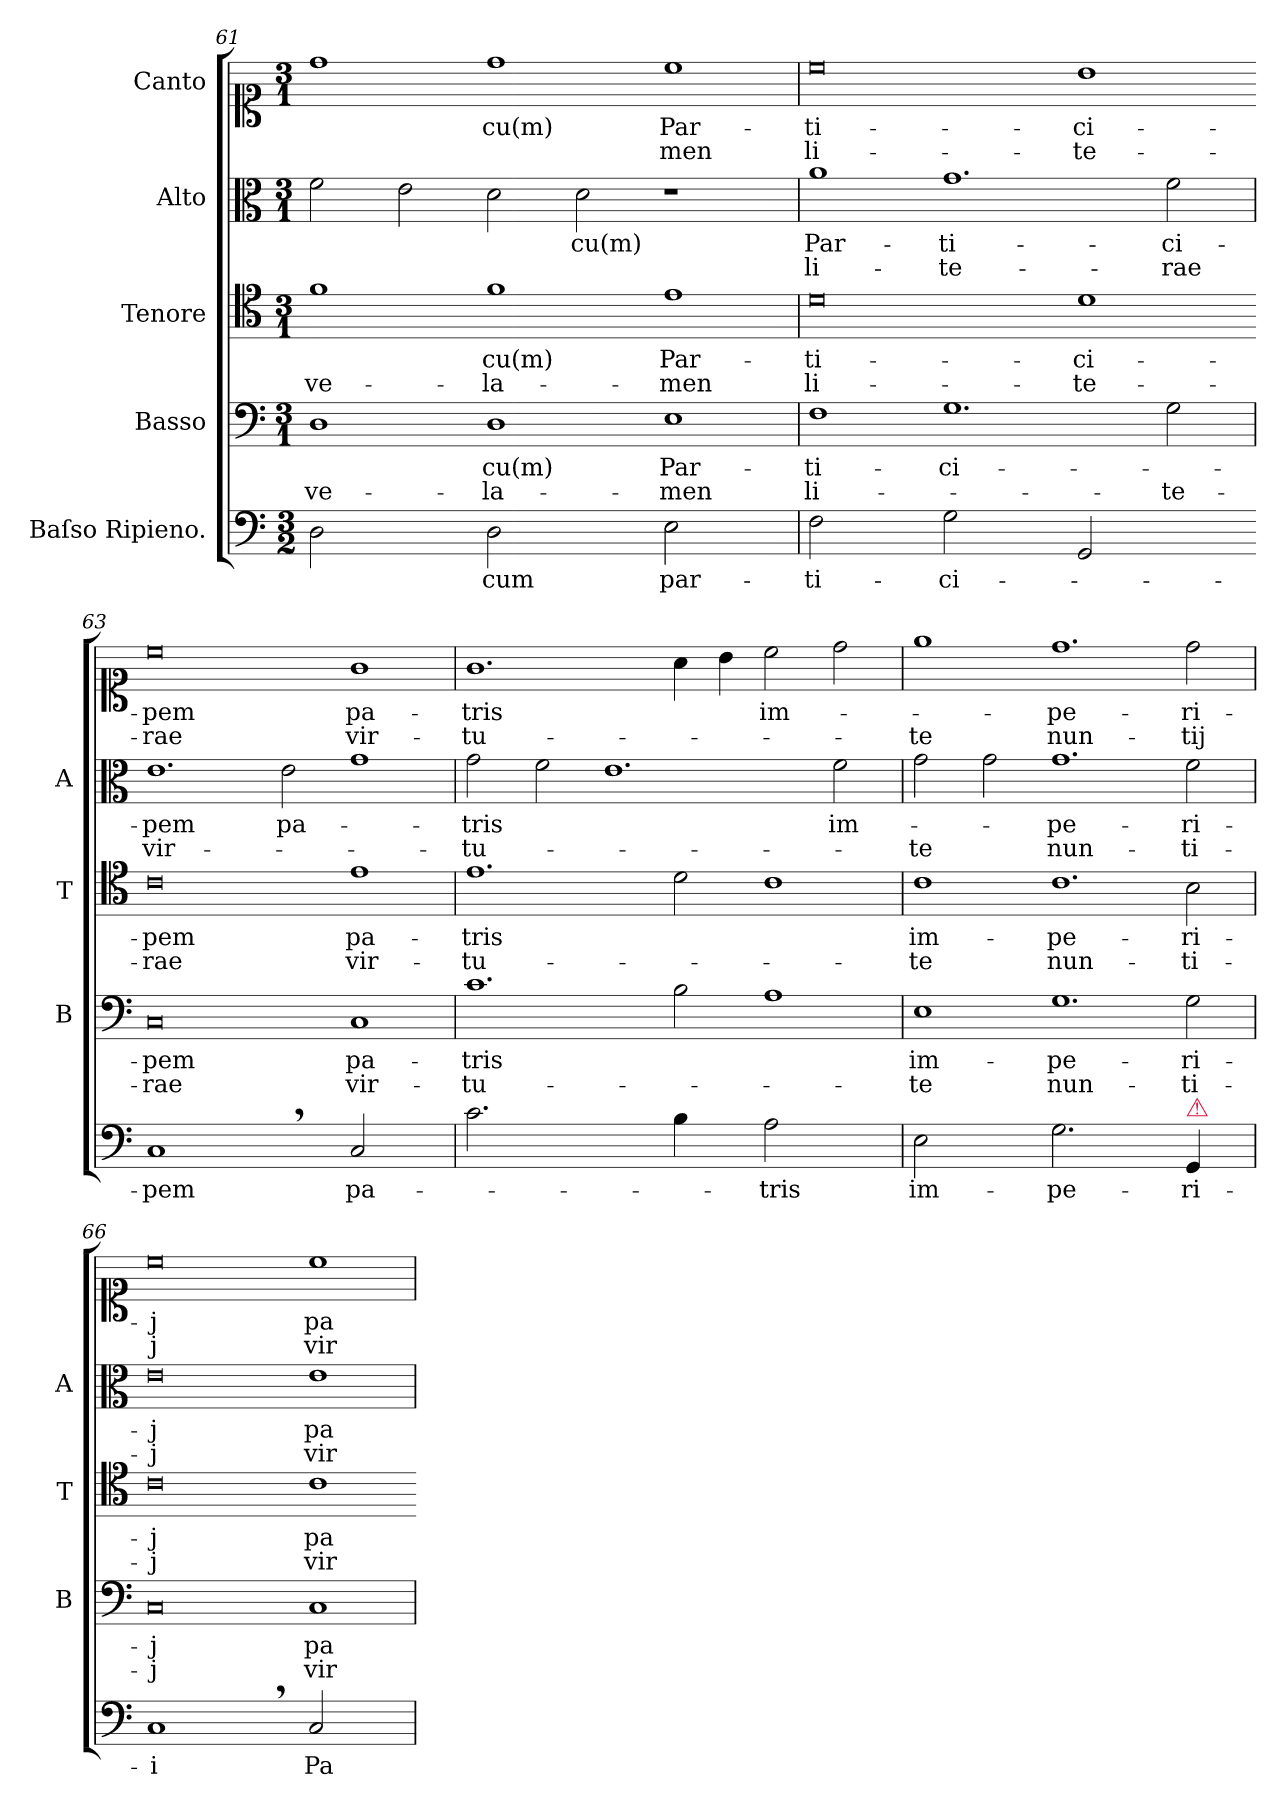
**kern	**text	**kern	**text	**text	**kern	**text	**text	**kern	**text	**text	**kern	**text	**text
*part5	*part5	*part4	*part4	*part4	*part3	*part3	*part3	*part2	*part2	*part2	*part1	*part1	*part1
*staff5	*staff5	*staff4	*staff4	*staff4	*staff3	*staff3	*staff3	*staff2	*staff2	*staff2	*staff1	*staff1	*staff1
*I"Baſso Ripieno.	*	*I"Basso	*	*	*I"Tenore	*	*	*I"Alto	*	*	*I"Canto	*	*
*	*	*I'B	*	*	*I'T	*	*	*I'A	*	*	*	*	*
*clefF4	*	*clefF4	*	*	*clefC4	*	*	*clefC3	*	*	*clefC1	*	*
*k[]	*	*k[]	*	*	*k[]	*	*	*k[]	*	*	*k[]	*	*
*M3/2	*	*M3/1	*	*	*M3/1	*	*	*M3/1	*	*	*M3/1	*	*
=61	=61	=61	=61	=61	=61	=61	=61	=61	=61	=61	=61	=61	=61
!LO:N:vis=2	!	!	!	!	!	!	!	!	!	!	!	!	!
1D\	.	1D\	.	ve-	1f\	.	ve-	2f\	.	.	1dd\	.	.
.	.	.	.	.	.	.	.	2e\	.	.	.	.	.
!LO:N:vis=2	!	!	!	!	!	!	!	!	!	!	!	!	!
1D\	-cum	1D\	-cu(m)	-la-	1f\	-cu(m)	-la-	2d\	.	.	1dd\	-cu(m)	.
.	.	.	.	.	.	.	.	2d\	-cu(m)	.	.	.	.
!LO:N:vis=2	!	!	!	!	!	!	!	!	!	!	!	!	!
1E\	par-	1E\	Par-	-men	1e\	Par-	-men	1r	.	.	1cc\	Par-	-men
=62	=62	=62	=62	=62	=62	=62	=62	=62	=62	=62	=62	=62	=62
!LO:N:vis=2	!	!	!	!	!	!	!	!	!	!	!	!	!
1F\	-ti-	1F\	-ti-	li-	0d\	-ti-	li-	1a\	Par-	li-	0cc\	-ti-	li-
!LO:N:vis=2	!	!	!	!	!	!	!	!	!	!	!	!	!
1G\	-ci-	1.G\	-ci-	.	.	.	.	1.g\	-ti-	-te-	.	.	.
!LO:N:vis=2	!	!	!	!	!	!	!	!	!	!	!	!	!
1GG/	.	.	.	.	1d\	-ci-	-te-	.	.	.	1b\	-ci-	-te-
.	.	2G\	.	-te-	.	.	.	2f\	-ci-	-rae	.	.	.
=63-	=63-	=63	=63-	=63-	=63-	=63-	=63-	=63	=63-	=63-	=63-	=63-	=63-
!LO:N:vis=1	!	!	!	!	!	!	!	!	!	!	!	!	!
0C,</	-pem	0C/	-pem	-rae	0c\	-pem	-rae	1.e\	-pem	vir-	0cc\	-pem	-rae
.	.	.	.	.	.	.	.	2e\	pa-	.	.	.	.
!LO:N:vis=2	!	!	!	!	!	!	!	!	!	!	!	!	!
1C/	pa-	1C/	pa-	vir-	1e\	pa-	vir-	1g\	.	.	1g\	pa-	vir-
=64	=64	=64	=64	=64	=64	=64	=64	=64	=64	=64	=64	=64	=64
!LO:N:vis=2.	!	!	!	!	!	!	!	!	!	!	!	!	!
1.c\	.	1.c\	-tris	-tu-	1.e\	-tris	-tu-	2g\	tris	-tu-	1.g\	-tris	-tu-
.	.	.	.	.	.	.	.	2f\	.	.	.	.	.
.	.	.	.	.	.	.	.	1.e\	.	.	.	.	.
!LO:N:vis=4	!	!	!	!	!	!	!	!	!	!	!	!	!
2B\	.	2B\	.	.	2d\	.	.	.	.	.	4a\	.	.
.	.	.	.	.	.	.	.	.	.	.	4b\	.	.
!LO:N:vis=2	!	!	!	!	!	!	!	!	!	!	!	!	!
1A\	-tris	1A\	.	.	1c\	.	.	.	.	.	2cc\	im-	.
.	.	.	.	.	.	.	.	2f\	im-	.	2dd\	.	.
=65	=65	=65	=65	=65	=65	=65	=65	=65	=65	=65	=65	=65	=65
!LO:N:vis=2	!	!	!	!	!	!	!	!	!	!	!	!	!
1E\	im-	1E\	im-	-te	1c\	im-	-te	2g\	.	-te	1ee\	.	-te
.	.	.	.	.	.	.	.	2g\	.	.	.	.	.
!LO:N:vis=2.	!	!	!	!	!	!	!	!	!	!	!	!	!
1.G\	-pe-	1.G\	-pe-	nun-	1.c\	-pe-	nun-	1.g\	-pe-	nun-	1.dd\	pe-	nun-
!LO:TX:a:color=crimson:t=⚠	!	!	!	!	!	!	!	!	!	!	!	!	!
!LO:N:vis=4	!	!	!	!	!	!	!	!	!	!	!	!	!
2GG/	-ri-	2G\	-ri-	-ti-	2B\	-ri-	-ti-	2f\	-ri-	-ti-	2dd\	-ri-	-tij
=66	=66	=66	=66	=66	=66	=66	=66	=66	=66	=66	=66	=66	=66
!LO:N:vis=1	!	!	!	!	!	!	!	!	!	!	!	!	!
0C,</	-i	0C/	-j	-j	0c\	-j	-j	0e\	-j	-j	0cc\	-j	-j
!LO:N:vis=2	!LO:LY:i	!	!LO:LY:i	!LO:LY:i	!	!	!	!	!	!	!	!LO:LY:i	!LO:LY:i
1C/	Pa-	1C/	pa-	vir-	1c\	pa-	vir-	1e\	pa-	vir-	1cc\	pa-	vir-
=	=	=	=	=	=-	=	=	=	=	=	=	=	=
*-	*-	*-	*-	*-	*-	*-	*-	*-	*-	*-	*-	*-	*-
